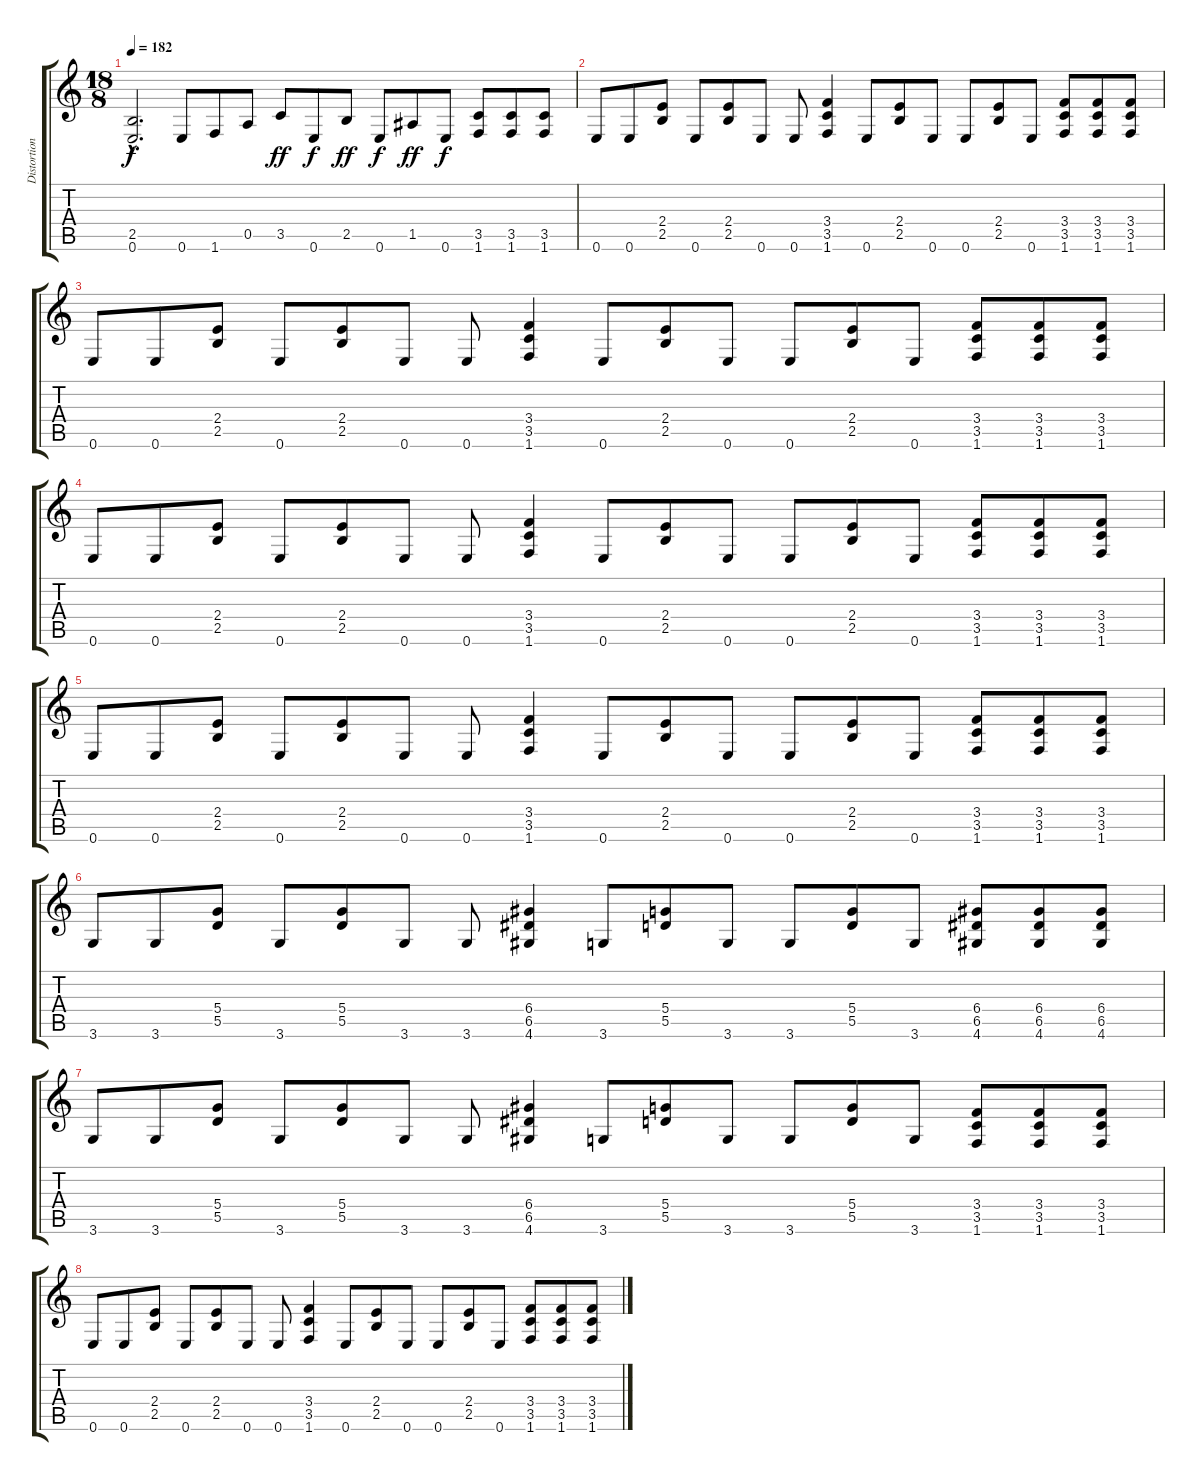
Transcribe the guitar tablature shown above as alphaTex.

\track ("Distortion Guitar" "Distortion") {instrument distortionguitar}
\staff {score tabs}
\tuning (E4 B3 G3 D3 A2 E2) {hide}
\ts (18 8)
\tempo 182
\clef g2
\ks c
(2.5{hac} 0.6{hac}).2{d dy f} 0.6.8 1.6.8 0.5.8 3.5.8{dy ff} 0.6.8{dy f} 2.5.8{dy ff} 0.6.8{dy f} 1.5.8{dy ff} 0.6.8{dy f} (3.5 1.6).8 (3.5 1.6).8 (3.5 1.6).8 |
0.6.8 0.6.8 (2.4 2.5).8 0.6.8 (2.4 2.5).8 0.6.8 0.6.8 (3.4 3.5 1.6).4 0.6.8 (2.4 2.5).8 0.6.8 0.6.8 (2.4 2.5).8 0.6.8 (3.4 3.5 1.6).8 (3.4 3.5 1.6).8 (3.4 3.5 1.6).8 |
0.6.8 0.6.8 (2.4 2.5).8 0.6.8 (2.4 2.5).8 0.6.8 0.6.8 (3.4 3.5 1.6).4 0.6.8 (2.4 2.5).8 0.6.8 0.6.8 (2.4 2.5).8 0.6.8 (3.4 3.5 1.6).8 (3.4 3.5 1.6).8 (3.4 3.5 1.6).8 |
0.6.8 0.6.8 (2.4 2.5).8 0.6.8 (2.4 2.5).8 0.6.8 0.6.8 (3.4 3.5 1.6).4 0.6.8 (2.4 2.5).8 0.6.8 0.6.8 (2.4 2.5).8 0.6.8 (3.4 3.5 1.6).8 (3.4 3.5 1.6).8 (3.4 3.5 1.6).8 |
0.6.8 0.6.8 (2.4 2.5).8 0.6.8 (2.4 2.5).8 0.6.8 0.6.8 (3.4 3.5 1.6).4 0.6.8 (2.4 2.5).8 0.6.8 0.6.8 (2.4 2.5).8 0.6.8 (3.4 3.5 1.6).8 (3.4 3.5 1.6).8 (3.4 3.5 1.6).8 |
3.6.8 3.6.8 (5.4 5.5).8 3.6.8 (5.4 5.5).8 3.6.8 3.6.8 (6.4 6.5 4.6).4 3.6.8 (5.4 5.5).8 3.6.8 3.6.8 (5.4 5.5).8 3.6.8 (6.4 6.5 4.6).8 (6.4 6.5 4.6).8 (6.4 6.5 4.6).8 |
3.6.8 3.6.8 (5.4 5.5).8 3.6.8 (5.4 5.5).8 3.6.8 3.6.8 (6.4 6.5 4.6).4 3.6.8 (5.4 5.5).8 3.6.8 3.6.8 (5.4 5.5).8 3.6.8 (3.4 3.5 1.6).8 (3.4 3.5 1.6).8 (3.4 3.5 1.6).8 |
0.6.8 0.6.8 (2.4 2.5).8 0.6.8 (2.4 2.5).8 0.6.8 0.6.8 (3.4 3.5 1.6).4 0.6.8 (2.4 2.5).8 0.6.8 0.6.8 (2.4 2.5).8 0.6.8 (3.4 3.5 1.6).8 (3.4 3.5 1.6).8 (3.4 3.5 1.6).8
